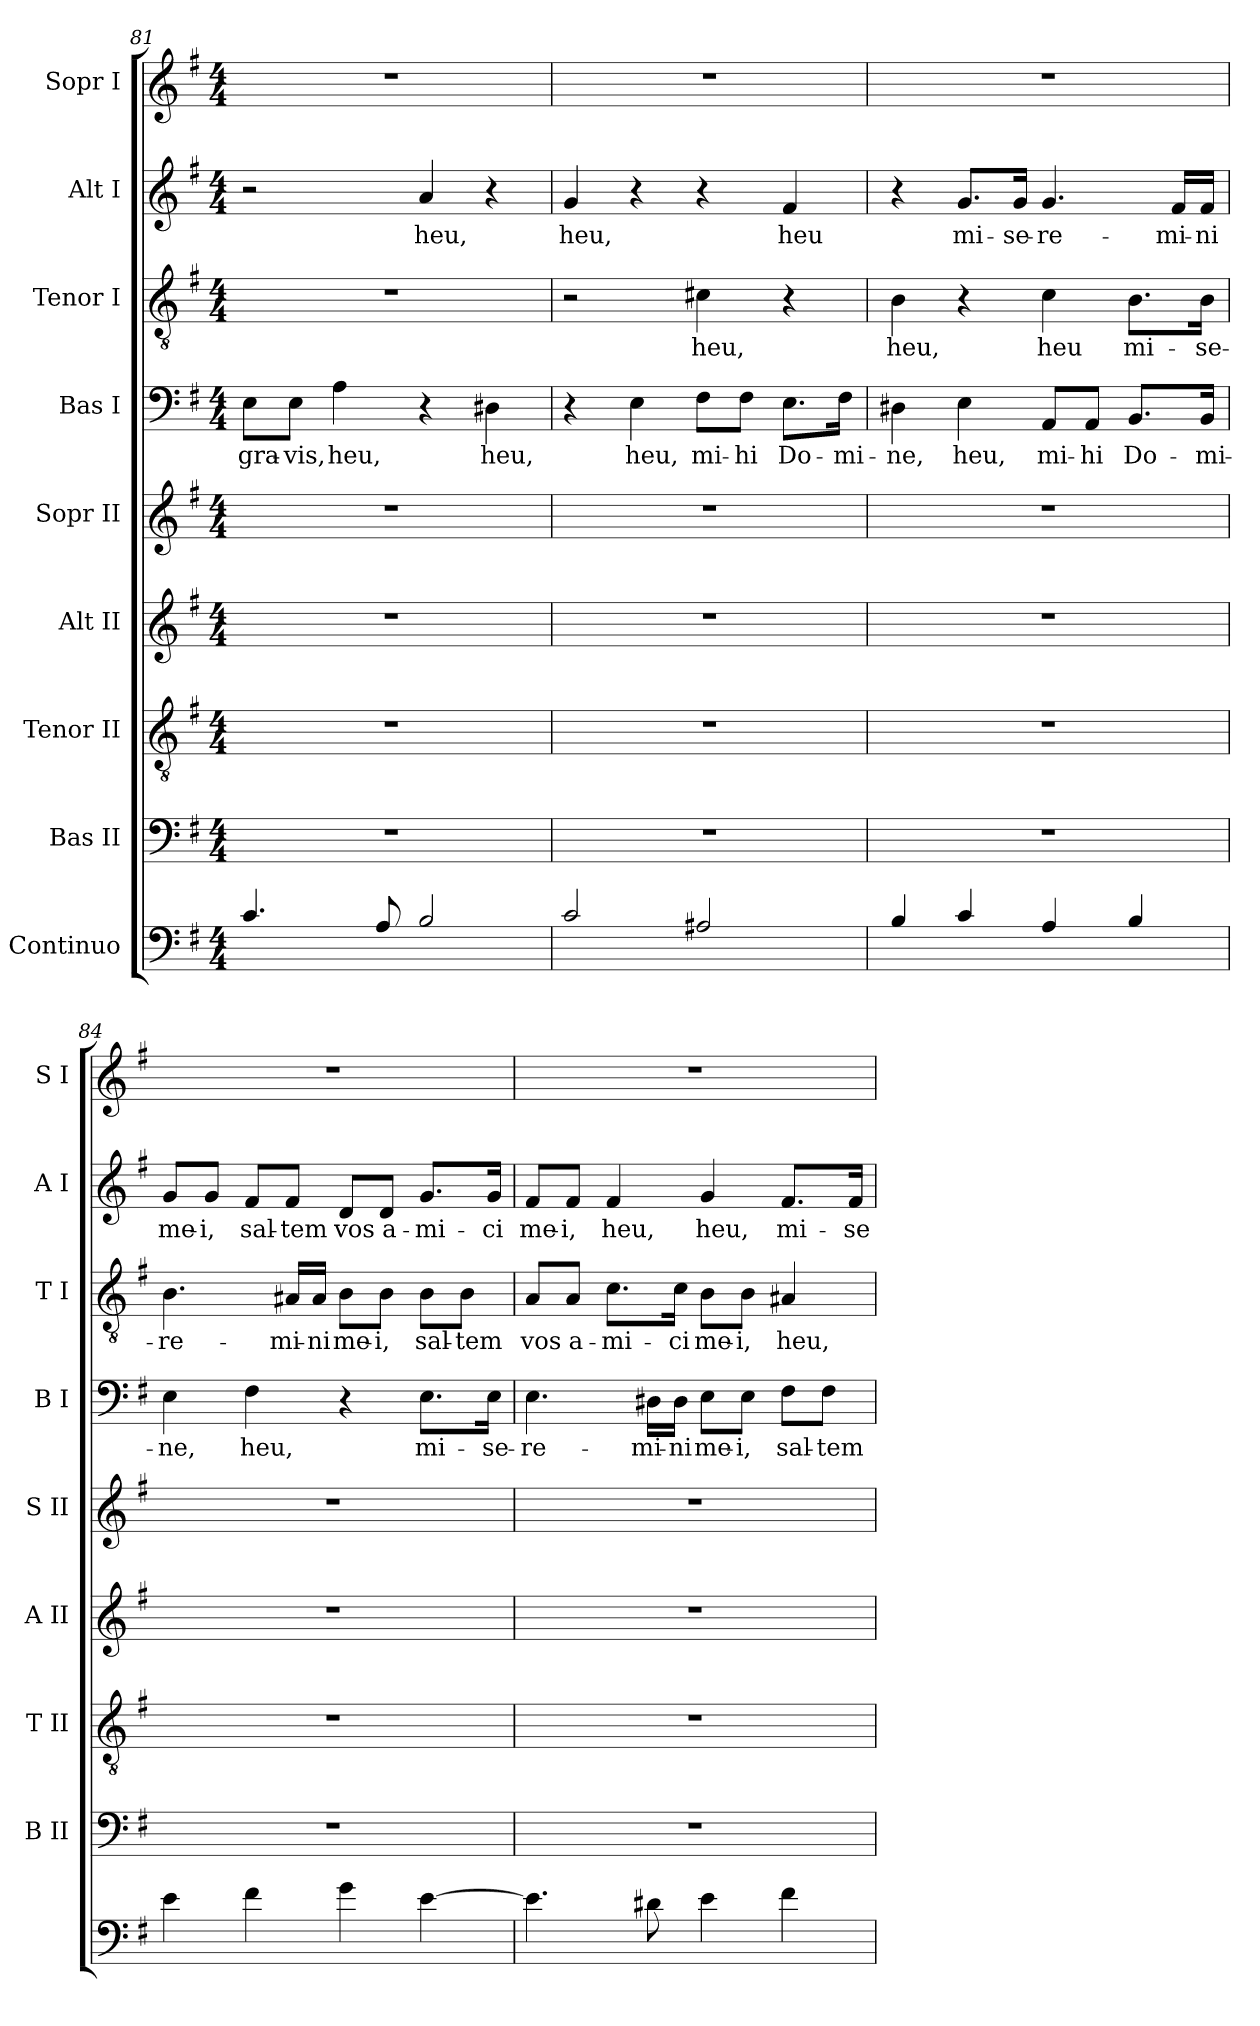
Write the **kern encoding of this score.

**kern	**kern	**kern	**kern	**kern	**kern	**text	**kern	**text	**kern	**text	**kern
*part9	*part8	*part7	*part6	*part5	*part4	*part4	*part3	*part3	*part2	*part2	*part1
*staff9	*staff8	*staff7	*staff6	*staff5	*staff4	*staff4	*staff3	*staff3	*staff2	*staff2	*staff1
*I"Continuo	*I"Bas II	*I"Tenor II	*I"Alt II	*I"Sopr II	*I"Bas I	*	*I"Tenor I	*	*I"Alt I	*	*I"Sopr I
*	*I'B II	*I'T II	*I'A II	*I'S II	*I'B I	*	*I'T I	*	*I'A I	*	*I'S I
!!LO:PB:g=z
*clefF4	*clefF4	*clefGv2	*clefG2	*clefG2	*clefF4	*	*clefGv2	*	*clefG2	*	*clefG2
*ITrd7c12	*	*	*	*	*	*	*	*	*	*	*
*k[f#]	*k[f#]	*k[f#]	*k[f#]	*k[f#]	*k[f#]	*	*k[f#]	*	*k[f#]	*	*k[f#]
*G:	*G:	*G:	*G:	*G:	*G:	*	*G:	*	*G:	*	*G:
*M4/4	*M4/4	*M4/4	*M4/4	*M4/4	*M4/4	*	*M4/4	*	*M4/4	*	*M4/4
=81	=81	=81	=81	=81	=81	=81	=81	=81	=81	=81	=81
!	!	!	!	!	!	!LO:LY:b	!	!	!	!	!
4.C/	1r	1r	1r	1r	8E\L	gra-	1r	.	2r	.	1r
!	!	!	!	!	!	!LO:LY:b	!	!	!	!	!
.	.	.	.	.	8E\J	-vis,	.	.	.	.	.
!	!	!	!	!	!	!LO:LY:b	!	!	!	!	!
.	.	.	.	.	4A\	heu,	.	.	.	.	.
8AA/	.	.	.	.	.	.	.	.	.	.	.
!	!	!	!	!	!	!	!	!	!	!LO:LY:b	!
2BB/	.	.	.	.	4r	.	.	.	4a/	heu,	.
!	!	!	!	!	!	!LO:LY:b	!	!	!	!	!
.	.	.	.	.	4D#X\	heu,	.	.	4r	.	.
=82	=82	=82	=82	=82	=82	=82	=82	=82	=82	=82	=82
!	!	!	!	!	!	!	!	!	!	!LO:LY:b	!
2C/	1r	1r	1r	1r	4r	.	2r	.	4g/	heu,	1r
!	!	!	!	!	!	!LO:LY:b	!	!	!	!	!
.	.	.	.	.	4E\	heu,	.	.	4r	.	.
!	!	!	!	!	!	!LO:LY:b	!	!LO:LY:b	!	!	!
2AA#X/	.	.	.	.	8F#\L	mi-	4c#X\	heu,	4r	.	.
!	!	!	!	!	!	!LO:LY:b	!	!	!	!	!
.	.	.	.	.	8F#\J	-hi	.	.	.	.	.
!	!	!	!	!	!	!LO:LY:b	!	!	!	!LO:LY:b	!
.	.	.	.	.	8.E\L	Do-	4r	.	4f#/	heu	.
!	!	!	!	!	!	!LO:LY:b	!	!	!	!	!
.	.	.	.	.	16F#\Jk	-mi-	.	.	.	.	.
=83	=83	=83	=83	=83	=83	=83	=83	=83	=83	=83	=83
!	!	!	!	!	!	!LO:LY:b	!	!LO:LY:b	!	!	!
4BB/	1r	1r	1r	1r	4D#X\	-ne,	4B\	heu,	4r	.	1r
!	!	!	!	!	!	!LO:LY:b	!	!	!	!LO:LY:b	!
4C/	.	.	.	.	4E\	heu,	4r	.	8.g/L	mi-	.
!	!	!	!	!	!	!	!	!	!	!LO:LY:b	!
.	.	.	.	.	.	.	.	.	16g/Jk	-se-	.
!	!	!	!	!	!	!LO:LY:b	!	!LO:LY:b	!	!LO:LY:b	!
4AA/	.	.	.	.	8AA/L	mi-	4c\	heu	4.g/	-re-	.
!	!	!	!	!	!	!LO:LY:b	!	!	!	!	!
.	.	.	.	.	8AA/J	-hi	.	.	.	.	.
!	!	!	!	!	!	!LO:LY:b	!	!LO:LY:b	!	!	!
4BB/	.	.	.	.	8.BB/L	Do-	8.B\L	mi-	.	.	.
!	!	!	!	!	!	!	!	!	!	!LO:LY:b	!
.	.	.	.	.	.	.	.	.	16f#/LL	-mi-	.
!	!	!	!	!	!	!LO:LY:b	!	!LO:LY:b	!	!LO:LY:b	!
.	.	.	.	.	16BB/Jk	-mi-	16B\Jk	-se-	16f#/JJ	-ni	.
!!LO:LB:g=z
=84	=84	=84	=84	=84	=84	=84	=84	=84	=84	=84	=84
!	!	!	!	!	!	!LO:LY:b	!	!LO:LY:b	!	!LO:LY:b	!
4E\	1r	1r	1r	1r	4E\	-ne,	4.B\	-re-	8g/L	me-	1r
!	!	!	!	!	!	!	!	!	!	!LO:LY:b	!
.	.	.	.	.	.	.	.	.	8g/J	-i,	.
!	!	!	!	!	!	!LO:LY:b	!	!	!	!LO:LY:b	!
4F#\	.	.	.	.	4F#\	heu,	.	.	8f#/L	sal-	.
!	!	!	!	!	!	!	!	!LO:LY:b	!	!LO:LY:b	!
.	.	.	.	.	.	.	16A#X/LL	-mi-	8f#/J	-tem	.
!	!	!	!	!	!	!	!	!LO:LY:b	!	!	!
.	.	.	.	.	.	.	16A#/JJ	-ni	.	.	.
!	!	!	!	!	!	!	!	!LO:LY:b	!	!LO:LY:b	!
4G\	.	.	.	.	4r	.	8B\L	me-	8d/L	vos	.
!	!	!	!	!	!	!	!	!LO:LY:b	!	!LO:LY:b	!
.	.	.	.	.	.	.	8B\J	-i,	8d/J	a-	.
!	!	!	!	!	!	!LO:LY:b	!	!LO:LY:b	!	!LO:LY:b	!
[4E\	.	.	.	.	8.E\L	mi-	8B\L	sal-	8.g/L	-mi-	.
!	!	!	!	!	!	!	!	!LO:LY:b	!	!	!
.	.	.	.	.	.	.	8B\J	-tem	.	.	.
!	!	!	!	!	!	!LO:LY:b	!	!	!	!LO:LY:b	!
.	.	.	.	.	16E\Jk	-se-	.	.	16g/Jk	-ci	.
=85	=85	=85	=85	=85	=85	=85	=85	=85	=85	=85	=85
!	!	!	!	!	!	!LO:LY:b	!	!LO:LY:b	!	!LO:LY:b	!
4.E\]	1r	1r	1r	1r	4.E\	-re-	8A/L	vos	8f#/L	me-	1r
!	!	!	!	!	!	!	!	!LO:LY:b	!	!LO:LY:b	!
.	.	.	.	.	.	.	8A/J	a-	8f#/J	-i,	.
!	!	!	!	!	!	!	!	!LO:LY:b	!	!LO:LY:b	!
.	.	.	.	.	.	.	8.c\L	-mi-	4f#/	heu,	.
!	!	!	!	!	!	!LO:LY:b	!	!	!	!	!
8D#X\	.	.	.	.	16D#X\LL	-mi-	.	.	.	.	.
!	!	!	!	!	!	!LO:LY:b	!	!LO:LY:b	!	!	!
.	.	.	.	.	16D#\JJ	-ni	16c\Jk	-ci	.	.	.
!	!	!	!	!	!	!LO:LY:b	!	!LO:LY:b	!	!LO:LY:b	!
4E\	.	.	.	.	8E\L	me-	8B\L	me-	4g/	heu,	.
!	!	!	!	!	!	!LO:LY:b	!	!LO:LY:b	!	!	!
.	.	.	.	.	8E\J	-i,	8B\J	-i,	.	.	.
!	!	!	!	!	!	!LO:LY:b	!	!LO:LY:b	!	!LO:LY:b	!
4F#\	.	.	.	.	8F#\L	sal-	4A#X/	heu,	8.f#/L	mi-	.
!	!	!	!	!	!	!LO:LY:b	!	!	!	!	!
.	.	.	.	.	8F#\J	-tem	.	.	.	.	.
!	!	!	!	!	!	!	!	!	!	!LO:LY:b	!
.	.	.	.	.	.	.	.	.	16f#/Jk	-se	.
=	=	=	=	=	=	=	=	=	=	=	=
*-	*-	*-	*-	*-	*-	*-	*-	*-	*-	*-	*-
